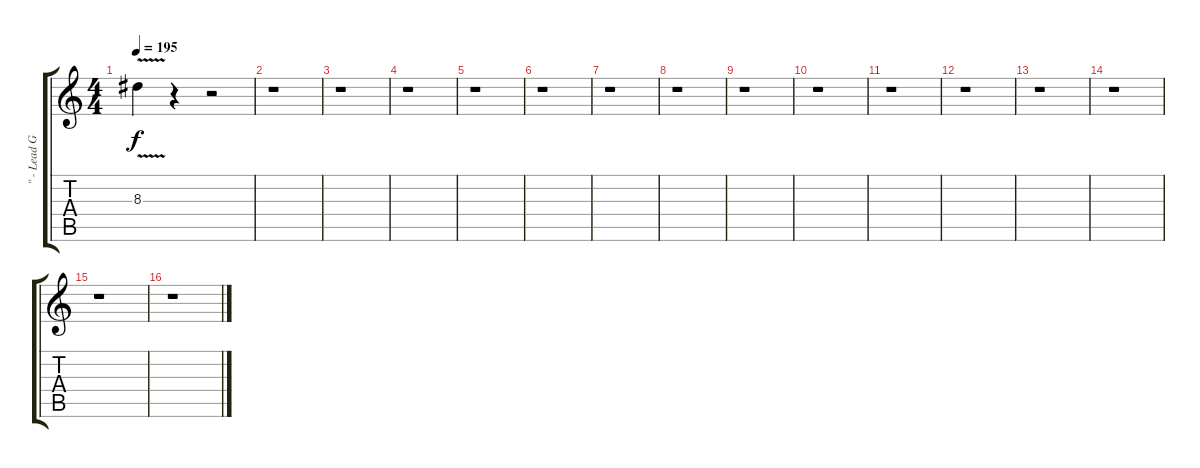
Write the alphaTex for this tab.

\track ("\" - Lead Guitar (Left)" "\" - Lead G") {instrument overdrivenguitar}
\staff {score tabs}
\tuning (E4 B3 G3 D3 A2 E2) {hide}
\ts (4 4)
\tempo 195
\clef g2
\ks c
8.3{v}.4{dy f} r.4 r.2 |
r.1 |
r.1 |
r.1 |
r.1 |
r.1 |
r.1 |
r.1 |
r.1 |
r.1 |
r.1 |
r.1 |
r.1 |
r.1 |
r.1 |
r.1
